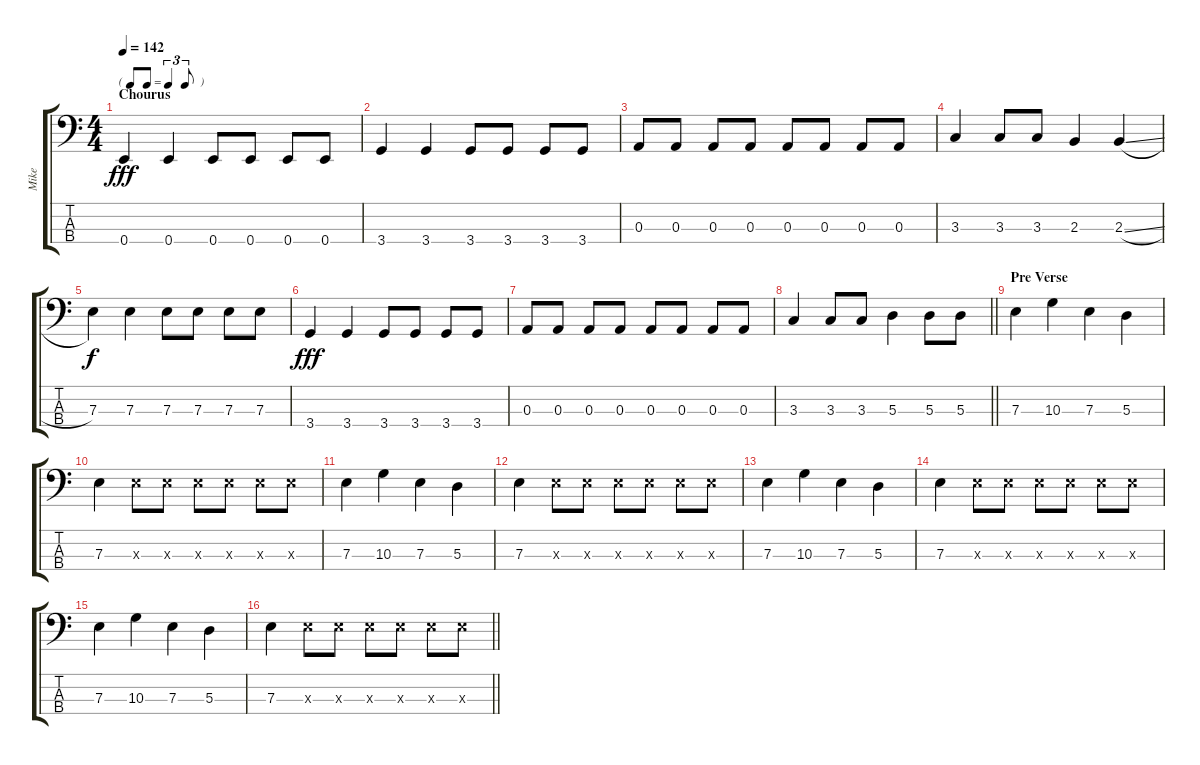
\track ("Mike" "Mike") {instrument electricbasspick}
\staff {score tabs}
\tuning (G2 D2 A1 E1) {hide}
\ts (4 4)
\tf triplet8th
\section ("" "Chourus")
\tempo 142
\clef f4
\ks c
0.4.4{dy fff} 0.4.4 0.4.8 0.4.8 0.4.8 0.4.8 |
3.4.4 3.4.4 3.4.8 3.4.8 3.4.8 3.4.8 |
0.3.8 0.3.8 0.3.8 0.3.8 0.3.8 0.3.8 0.3.8 0.3.8 |
3.3.4 3.3.8 3.3.8 2.3.4 2.3{sl}.4 |
7.3.4{dy f} 7.3.4 7.3.8 7.3.8 7.3.8 7.3.8 |
3.4.4{dy fff} 3.4.4 3.4.8 3.4.8 3.4.8 3.4.8 |
0.3.8 0.3.8 0.3.8 0.3.8 0.3.8 0.3.8 0.3.8 0.3.8 |
\barLineRight lightlight
3.3.4 3.3.8 3.3.8 5.3.4 5.3.8 5.3.8 |
\section ("" "Pre Verse")
7.3.4 10.3.4 7.3.4 5.3.4 |
7.3.4 7.3{x}.8 7.3{x}.8 7.3{x}.8 7.3{x}.8 7.3{x}.8 7.3{x}.8 |
7.3.4 10.3.4 7.3.4 5.3.4 |
7.3.4 7.3{x}.8 7.3{x}.8 7.3{x}.8 7.3{x}.8 7.3{x}.8 7.3{x}.8 |
7.3.4 10.3.4 7.3.4 5.3.4 |
7.3.4 7.3{x}.8 7.3{x}.8 7.3{x}.8 7.3{x}.8 7.3{x}.8 7.3{x}.8 |
7.3.4 10.3.4 7.3.4 5.3.4 |
\barLineRight lightlight
7.3.4 7.3{x}.8 7.3{x}.8 7.3{x}.8 7.3{x}.8 7.3{x}.8 7.3{x}.8
